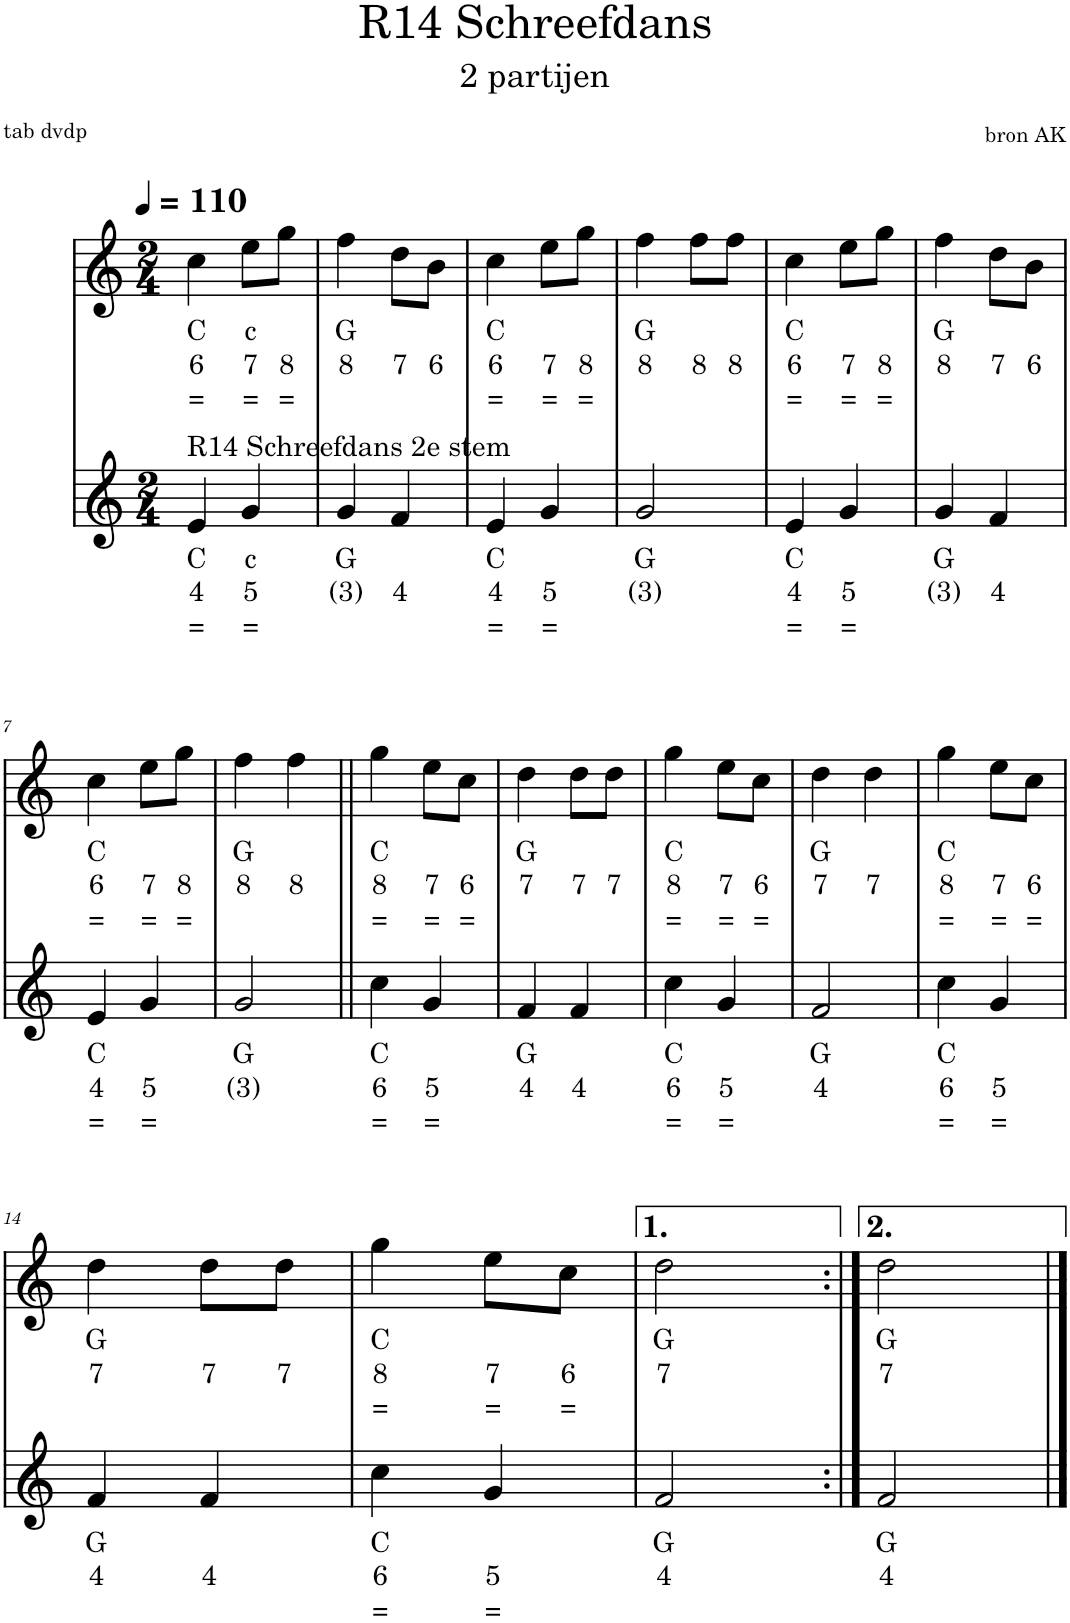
**kern	**text	**text	**text	**kern	**kern	**text	**text	**text
*part3	*part3	*part3	*part3	*part2	*part1	*part1	*part1	*part1
*staff3	*staff3	*staff3	*staff3	*staff2	*staff1	*staff1	*staff1	*staff1
*I"Viool	*	*	*	*I"Viool	*I"Piano	*	*	*
*	*	*	*	*stria5	*	*	*	*
*clefG2	*	*	*	*clefG2	*clefG2	*	*	*
*k[]	*	*	*	*k[]	*k[]	*	*	*
*M2/4	*	*	*	*M2/4	*M2/4	*	*	*
*MM110	*	*	*	*MM110	*MM110	*	*	*
=1	=1	=1	=1	=1	=1	=1	=1	=1
!LO:TX:a:t=R14 Schreefdans 2e stem	!	!	!	!	!	!	!	!
!	!LO:LY:b	!LO:LY:b	!LO:LY:b	!	!	!LO:LY:b	!LO:LY:b	!LO:LY:b
4e/	C	4	=	4c/	4cc\	C	6	=
!	!LO:LY:b	!LO:LY:b	!LO:LY:b	!	!	!LO:LY:b	!LO:LY:b	!LO:LY:b
4g/	c	5	=	4e/ 4g/ 4cc/	8ee\L	c	7	=
!	!	!	!	!	!	!	!LO:LY:b	!LO:LY:b
.	.	.	.	.	8gg\J	.	8	=
=2	=2	=2	=2	=2	=2	=2	=2	=2
!	!LO:LY:b	!LO:LY:b	!	!	!	!LO:LY:b	!LO:LY:b	!
4g/	G	(3)	.	4G/	4ff\	G	8	.
!	!	!LO:LY:b	!	!	!	!	!LO:LY:b	!
4f/	.	4	.	4B/ 4d/ 4g/	8dd\L	.	7	.
!	!	!	!	!	!	!	!LO:LY:b	!
.	.	.	.	.	8b\J	.	6	.
=3	=3	=3	=3	=3	=3	=3	=3	=3
!	!LO:LY:b	!LO:LY:b	!LO:LY:b	!	!	!LO:LY:b	!LO:LY:b	!LO:LY:b
4e/	C	4	=	4c/	4cc\	C	6	=
!	!	!LO:LY:b	!LO:LY:b	!	!	!	!LO:LY:b	!LO:LY:b
4g/	.	5	=	4e/ 4g/ 4cc/	8ee\L	.	7	=
!	!	!	!	!	!	!	!LO:LY:b	!LO:LY:b
.	.	.	.	.	8gg\J	.	8	=
=4	=4	=4	=4	=4	=4	=4	=4	=4
!	!LO:LY:b	!LO:LY:b	!	!	!	!LO:LY:b	!LO:LY:b	!
2g/	G	(3)	.	4G/	4ff\	G	8	.
!	!	!	!	!	!	!	!LO:LY:b	!
.	.	.	.	4B/ 4d/ 4g/	8ff\L	.	8	.
!	!	!	!	!	!	!	!LO:LY:b	!
.	.	.	.	.	8ff\J	.	8	.
=5	=5	=5	=5	=5	=5	=5	=5	=5
!	!LO:LY:b	!LO:LY:b	!LO:LY:b	!	!	!LO:LY:b	!LO:LY:b	!LO:LY:b
4e/	C	4	=	4c/	4cc\	C	6	=
!	!	!LO:LY:b	!LO:LY:b	!	!	!	!LO:LY:b	!LO:LY:b
4g/	.	5	=	4e/ 4g/ 4cc/	8ee\L	.	7	=
!	!	!	!	!	!	!	!LO:LY:b	!LO:LY:b
.	.	.	.	.	8gg\J	.	8	=
=6	=6	=6	=6	=6	=6	=6	=6	=6
!	!LO:LY:b	!LO:LY:b	!	!	!	!LO:LY:b	!LO:LY:b	!
4g/	G	(3)	.	4G/	4ff\	G	8	.
!	!	!LO:LY:b	!	!	!	!	!LO:LY:b	!
4f/	.	4	.	4B/ 4d/ 4g/	8dd\L	.	7	.
!	!	!	!	!	!	!	!LO:LY:b	!
.	.	.	.	.	8b\J	.	6	.
!!LO:LB:g=z
=7	=7	=7	=7	=7	=7	=7	=7	=7
!	!LO:LY:b	!LO:LY:b	!LO:LY:b	!	!	!LO:LY:b	!LO:LY:b	!LO:LY:b
4e/	C	4	=	4c/	4cc\	C	6	=
!	!	!LO:LY:b	!LO:LY:b	!	!	!	!LO:LY:b	!LO:LY:b
4g/	.	5	=	4e/ 4g/ 4cc/	8ee\L	.	7	=
!	!	!	!	!	!	!	!LO:LY:b	!LO:LY:b
.	.	.	.	.	8gg\J	.	8	=
=8	=8	=8	=8	=8	=8	=8	=8	=8
!	!LO:LY:b	!LO:LY:b	!	!	!	!LO:LY:b	!LO:LY:b	!
2g/	G	(3)	.	4G/	4ff\	G	8	.
!	!	!	!	!	!	!	!LO:LY:b	!
.	.	.	.	4B/ 4d/ 4g/	4ff\	.	8	.
=9||	=9||	=9||	=9||	=9||	=9||	=9||	=9||	=9||
!	!LO:LY:b	!LO:LY:b	!LO:LY:b	!	!	!LO:LY:b	!LO:LY:b	!LO:LY:b
4cc\	C	6	=	4c/	4gg\	C	8	=
!	!	!LO:LY:b	!LO:LY:b	!	!	!	!LO:LY:b	!LO:LY:b
4g/	.	5	=	4e/ 4g/ 4cc/	8ee\L	.	7	=
!	!	!	!	!	!	!	!LO:LY:b	!LO:LY:b
.	.	.	.	.	8cc\J	.	6	=
=10	=10	=10	=10	=10	=10	=10	=10	=10
!	!LO:LY:b	!LO:LY:b	!	!	!	!LO:LY:b	!LO:LY:b	!
4f/	G	4	.	4G/	4dd\	G	7	.
!	!	!LO:LY:b	!	!	!	!	!LO:LY:b	!
4f/	.	4	.	4B/ 4d/ 4g/	8dd\L	.	7	.
!	!	!	!	!	!	!	!LO:LY:b	!
.	.	.	.	.	8dd\J	.	7	.
=11	=11	=11	=11	=11	=11	=11	=11	=11
!	!LO:LY:b	!LO:LY:b	!LO:LY:b	!	!	!LO:LY:b	!LO:LY:b	!LO:LY:b
4cc\	C	6	=	4c/	4gg\	C	8	=
!	!	!LO:LY:b	!LO:LY:b	!	!	!	!LO:LY:b	!LO:LY:b
4g/	.	5	=	4e/ 4g/ 4cc/	8ee\L	.	7	=
!	!	!	!	!	!	!	!LO:LY:b	!LO:LY:b
.	.	.	.	.	8cc\J	.	6	=
=12	=12	=12	=12	=12	=12	=12	=12	=12
!	!LO:LY:b	!LO:LY:b	!	!	!	!LO:LY:b	!LO:LY:b	!
2f/	G	4	.	4G/	4dd\	G	7	.
!	!	!	!	!	!	!	!LO:LY:b	!
.	.	.	.	4B/ 4d/ 4g/	4dd\	.	7	.
=13	=13	=13	=13	=13	=13	=13	=13	=13
!	!LO:LY:b	!LO:LY:b	!LO:LY:b	!	!	!LO:LY:b	!LO:LY:b	!LO:LY:b
4cc\	C	6	=	4c/	4gg\	C	8	=
!	!	!LO:LY:b	!LO:LY:b	!	!	!	!LO:LY:b	!LO:LY:b
4g/	.	5	=	4e/ 4g/ 4cc/	8ee\L	.	7	=
!	!	!	!	!	!	!	!LO:LY:b	!LO:LY:b
.	.	.	.	.	8cc\J	.	6	=
!!LO:LB:g=z
=14	=14	=14	=14	=14	=14	=14	=14	=14
!	!LO:LY:b	!LO:LY:b	!	!	!	!LO:LY:b	!LO:LY:b	!
4f/	G	4	.	4G/	4dd\	G	7	.
!	!	!LO:LY:b	!	!	!	!	!LO:LY:b	!
4f/	.	4	.	4B/ 4d/ 4g/	8dd\L	.	7	.
!	!	!	!	!	!	!	!LO:LY:b	!
.	.	.	.	.	8dd\J	.	7	.
=15	=15	=15	=15	=15	=15	=15	=15	=15
!	!LO:LY:b	!LO:LY:b	!LO:LY:b	!	!	!LO:LY:b	!LO:LY:b	!LO:LY:b
4cc\	C	6	=	4c/	4gg\	C	8	=
!	!	!LO:LY:b	!LO:LY:b	!	!	!	!LO:LY:b	!LO:LY:b
4g/	.	5	=	4e/ 4g/ 4cc/	8ee\L	.	7	=
!	!	!	!	!	!	!	!LO:LY:b	!LO:LY:b
.	.	.	.	.	8cc\J	.	6	=
=16	=16	=16	=16	=16	=16	=16	=16	=16
!	!LO:LY:b	!LO:LY:b	!	!	!	!LO:LY:b	!LO:LY:b	!
2f/	G	4	.	4G/	2dd\	G	7	.
.	.	.	.	4B/ 4d/ 4g/	.	.	.	.
=17:|!	=17:|!	=17:|!	=17:|!	=17:|!	=17:|!	=17:|!	=17:|!	=17:|!
!	!LO:LY:b	!LO:LY:b	!	!	!	!LO:LY:b	!LO:LY:b	!
2f/	G	4	.	2G/	2dd\	G	7	.
==	==	==	==	==	==	==	==	==
*-	*-	*-	*-	*-	*-	*-	*-	*-
